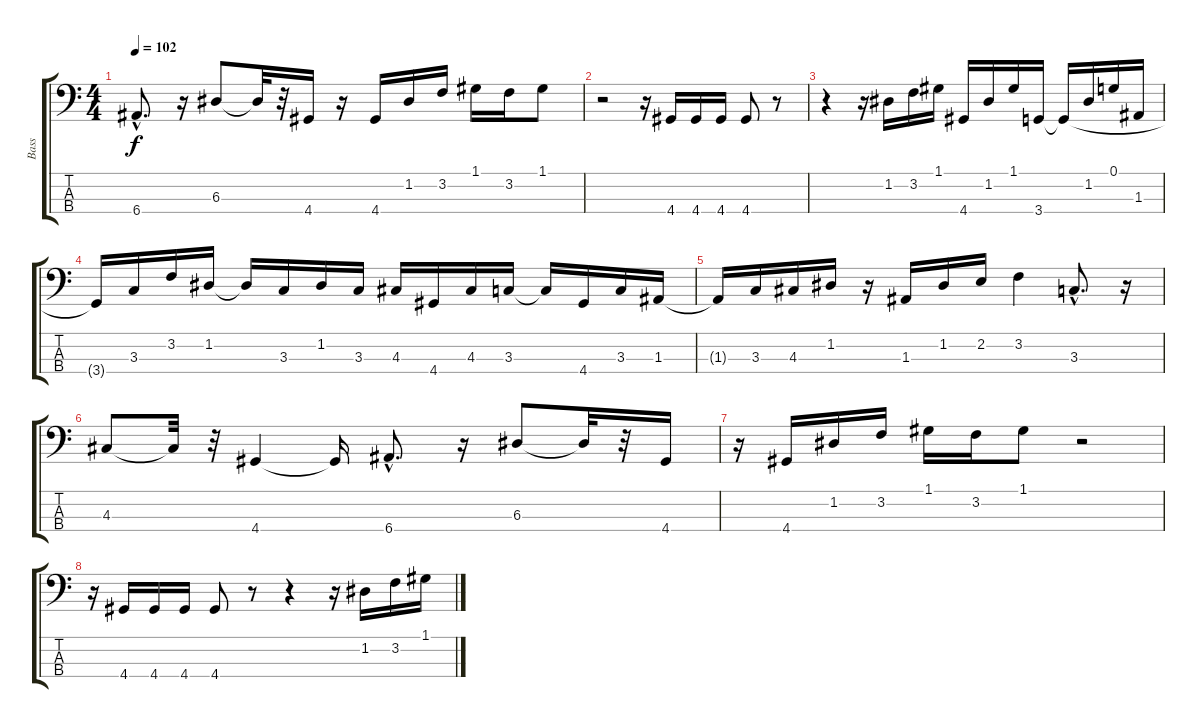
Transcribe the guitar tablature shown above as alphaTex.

\track ("Bass" "Bass") {instrument electricbassfinger}
\staff {score tabs}
\tuning (G2 D2 A1 E1) {hide}
\ts (4 4)
\tempo 102
\clef f4
\ks c
6.4{hac}.8{d dy f} r.16 6.3.8 6.3{t}.32 r.32 4.4.16 r.16 4.4.16 1.2.16 3.2.16 1.1.16 3.2.16 1.1.8 |
r.2 r.16 4.4.16 4.4.16 4.4.16 4.4.8 r.8 |
r.4 r.16 1.2.16 3.2.16 1.1.16 4.4.16 1.2.16 1.1.16 3.4.16 3.4{t}.16 1.2.16 0.1.16 1.3.16 |
3.4{t}.16 3.3.16 3.2.16 1.2.16 1.2{t}.16 3.3.16 1.2.16 3.3.16 4.3.16 4.4.16 4.3.16 3.3.16 3.3{t}.16 4.4.16 3.3.16 1.3.16 |
1.3{t}.16 3.3.16 4.3.16 1.2.16 r.16 1.3.16 1.2.16 2.2.16 3.2.4 3.3{hac}.8{d} r.16 |
4.3.8 4.3{t}.32 r.32 4.4.4 4.4{t}.16 6.4{hac}.8{d} r.16 6.3.8 6.3{t}.32 r.32 4.4.16 |
r.16 4.4.16 1.2.16 3.2.16 1.1.16 3.2.16 1.1.8 r.2 |
r.16 4.4.16 4.4.16 4.4.16 4.4.8 r.8 r.4 r.16 1.2.16 3.2.16 1.1.16
